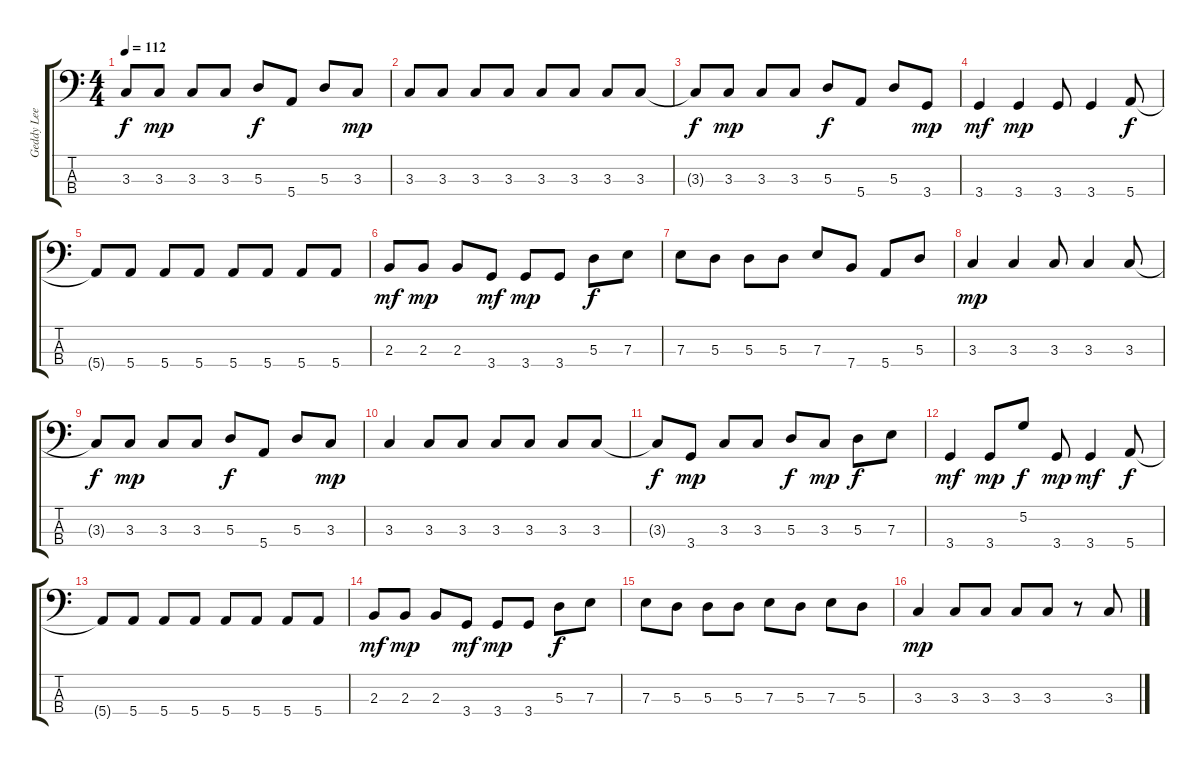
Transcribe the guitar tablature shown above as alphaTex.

\track ("Geddy Lee" "Geddy Lee") {instrument electricbassfinger}
\staff {score tabs}
\tuning (G2 D2 A1 E1) {hide}
\ts (4 4)
\tempo 112
\clef f4
\ks c
3.3{t}.8{dy f} 3.3.8{dy mp} 3.3.8 3.3.8 5.3.8{dy f} 5.4.8 5.3.8 3.3.8{dy mp} |
3.3.8 3.3.8 3.3.8 3.3.8 3.3.8 3.3.8 3.3.8 3.3.8 |
3.3{t}.8{dy f} 3.3.8{dy mp} 3.3.8 3.3.8 5.3.8{dy f} 5.4.8 5.3.8 3.4.8{dy mp} |
3.4.4{dy mf} 3.4.4{dy mp} 3.4.8 3.4.4 5.4.8{dy f} |
5.4{t}.8 5.4.8 5.4.8 5.4.8 5.4.8 5.4.8 5.4.8 5.4.8 |
2.3.8{dy mf} 2.3.8{dy mp} 2.3.8 3.4.8{dy mf} 3.4.8{dy mp} 3.4.8 5.3.8{dy f} 7.3.8 |
7.3.8 5.3.8 5.3.8 5.3.8 7.3.8 7.4.8 5.4.8 5.3.8 |
3.3.4{dy mp} 3.3.4 3.3.8 3.3.4 3.3.8 |
3.3{t}.8{dy f} 3.3.8{dy mp} 3.3.8 3.3.8 5.3.8{dy f} 5.4.8 5.3.8 3.3.8{dy mp} |
3.3.4 3.3.8 3.3.8 3.3.8 3.3.8 3.3.8 3.3.8 |
3.3{t}.8{dy f} 3.4.8{dy mp} 3.3.8 3.3.8 5.3.8{dy f} 3.3.8{dy mp} 5.3.8{dy f} 7.3.8 |
3.4.4{dy mf} 3.4.8{dy mp} 5.2.8{dy f} 3.4.8{dy mp} 3.4.4{dy mf} 5.4.8{dy f} |
5.4{t}.8 5.4.8 5.4.8 5.4.8 5.4.8 5.4.8 5.4.8 5.4.8 |
2.3.8{dy mf} 2.3.8{dy mp} 2.3.8 3.4.8{dy mf} 3.4.8{dy mp} 3.4.8 5.3.8{dy f} 7.3.8 |
7.3.8 5.3.8 5.3.8 5.3.8 7.3.8 5.3.8 7.3.8 5.3.8 |
3.3.4{dy mp} 3.3.8 3.3.8 3.3.8 3.3.8 r.8 3.3.8
